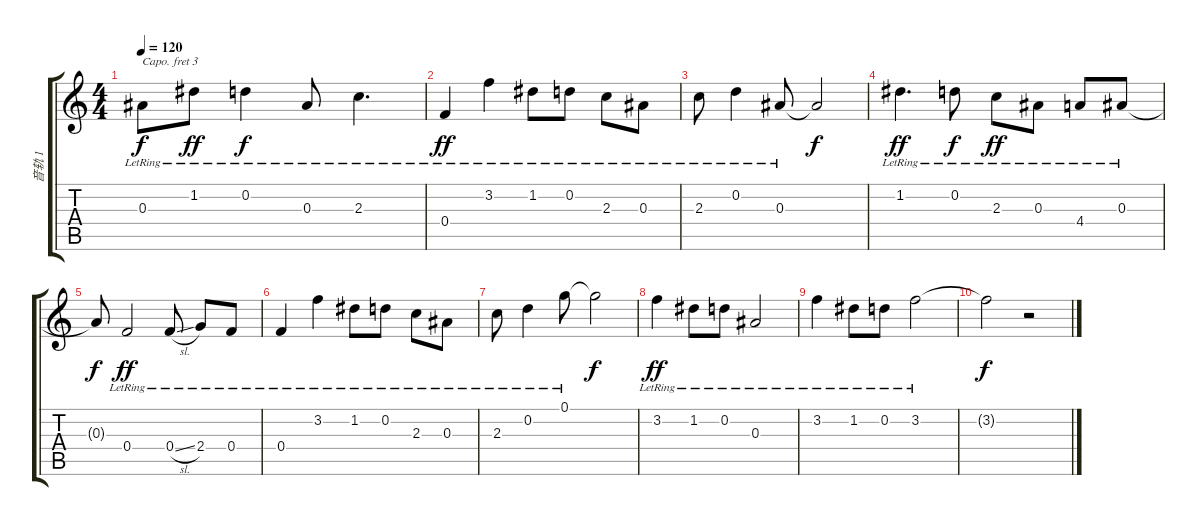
\track ("音轨 1" "音轨 1") {instrument acousticguitarsteel}
\staff {score tabs}
\capo 3
\tuning (E4 B3 G3 D3 A2 E2) {hide}
\ts (4 4)
\tempo 120
\clef g2
\ks c
0.3{lr}.8{dy f} 1.2{lr}.8{dy ff} 0.2{lr}.4{dy f} 0.3{lr}.8 2.3{lr}.4{d} |
0.4{lr}.4{dy ff} 3.2{lr}.4 1.2{lr}.8 0.2{lr}.8 2.3{lr}.8 0.3{lr}.8 |
2.3{lr}.8 0.2{lr}.4 0.3{lr}.8 0.3{t}.2{dy f} |
1.2{lr}.4{d dy ff} 0.2{lr}.8{dy f} 2.3{lr}.8{dy ff} 0.3{lr}.8 4.4{lr}.8 0.3{lr}.8 |
0.3{t}.8{dy f} 0.4{lr}.2{dy ff} 0.4{sl lr}.8 2.4{lr}.8 0.4{lr}.8 |
0.4{lr}.4 3.2{lr}.4 1.2{lr}.8 0.2{lr}.8 2.3{lr}.8 0.3{lr}.8 |
2.3{lr}.8 0.2{lr}.4 0.1{lr}.8 0.1{t}.2{dy f} |
3.2{lr}.4{dy ff} 1.2{lr}.8 0.2{lr}.8 0.3{lr}.2 |
3.2{lr}.4 1.2{lr}.8 0.2{lr}.8 3.2{lr}.2 |
3.2{t}.2{dy f} r.2
